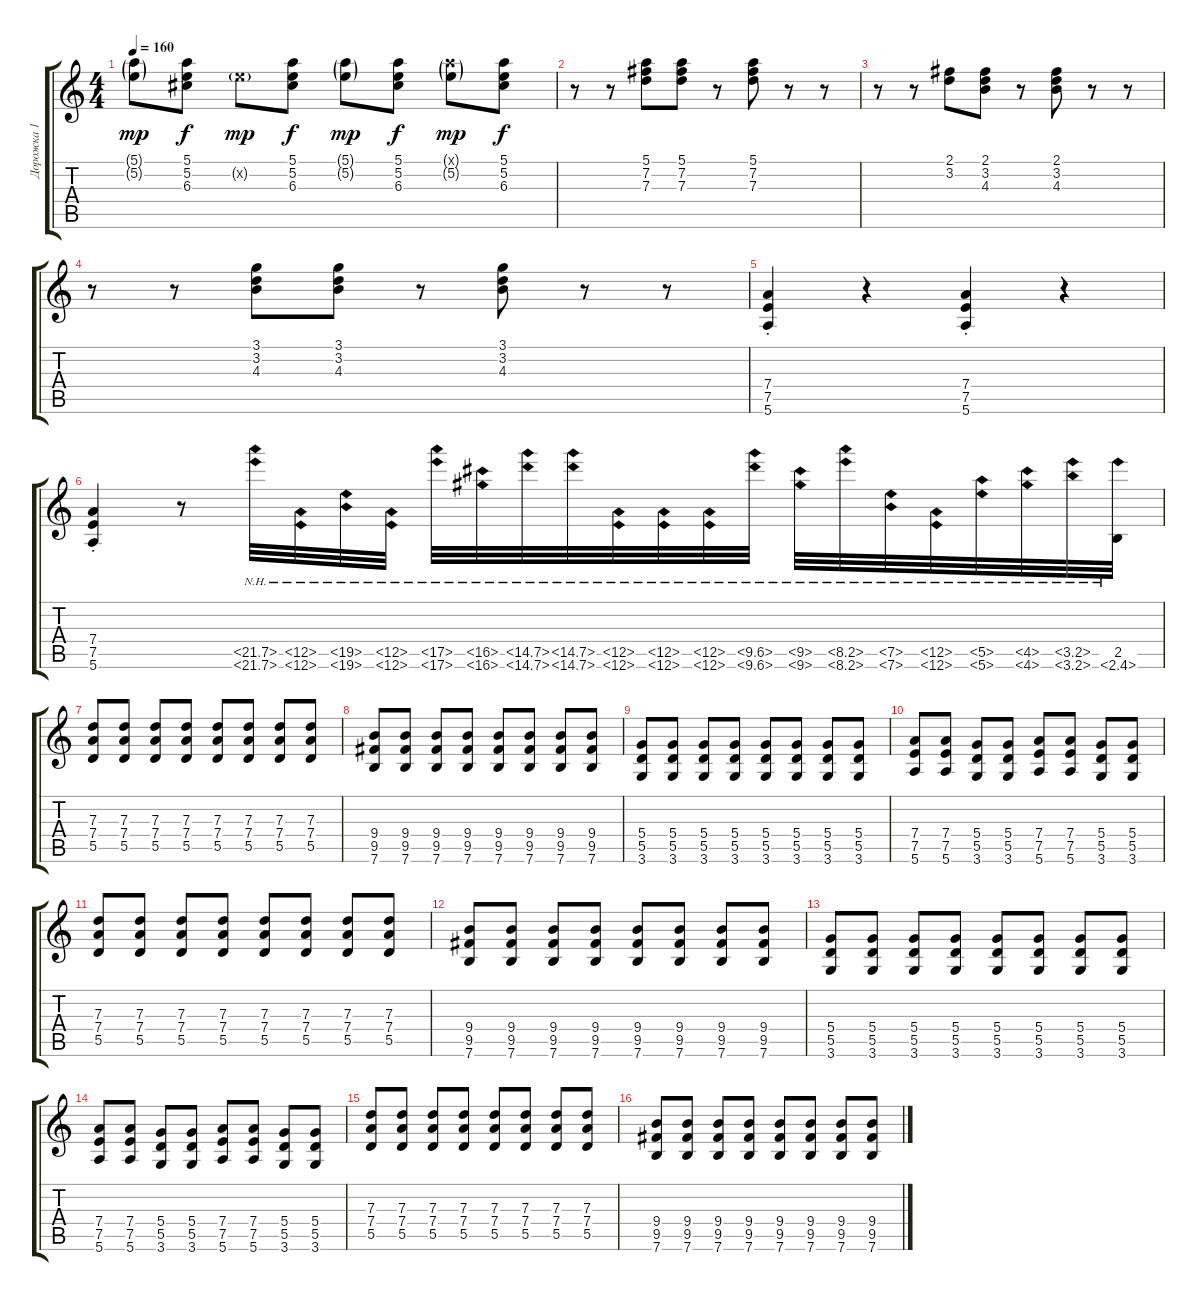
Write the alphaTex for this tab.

\track ("Дорожка 1" "Дорожка 1") {instrument distortionguitar}
\staff {score tabs}
\tuning (E4 B3 G3 D3 A2 E2) {hide}
\ts (4 4)
\tempo 160
\clef g2
\ks c
(5.1{g} 5.2{g}).8{dy mp} (5.1 5.2 6.3).8{dy f} 5.2{g x}.8{dy mp} (5.1 5.2 6.3).8{dy f} (5.1{g} 5.2{g}).8{dy mp} (5.1 5.2 6.3).8{dy f} (5.1{g x} 5.2{g}).8{dy mp} (5.1 5.2 6.3).8{dy f} |
r.8 r.8 (5.1 7.2 7.3).8 (5.1 7.2 7.3).8 r.8 (5.1 7.2 7.3).8 r.8 r.8 |
r.8 r.8 (2.1 3.2).8 (2.1 3.2 4.3).8 r.8 (2.1 3.2 4.3).8 r.8 r.8 |
r.8 r.8 (3.1 3.2 4.3).8 (3.1 3.2 4.3).8 r.8 (3.1 3.2 4.3).8 r.8 r.8 |
(7.4{st} 7.5{st} 5.6{st}).4{instrument distortionguitar} r.4 (7.4{st} 7.5{st} 5.6{st}).4 r.4 |
(7.4{st} 7.5{st} 5.6{st}).4 r.8 (21.5{nh} 21.6{nh}).32 (20.5{nh} 20.6{nh}).32 (19.5{nh} 19.6{nh}).32 (18.5{nh} 18.6{nh}).32 (17.5{nh} 17.6{nh}).32 (16.5{nh} 16.6{nh}).32 (15.5{nh} 15.6{nh}).32 (14.5{nh} 14.6{nh}).32 (13.5{nh} 13.6{nh}).32 (12.5{nh} 12.6{nh}).32 (11.5{nh} 11.6{nh}).32 (10.5{nh} 10.6{nh}).32 (9.5{nh} 9.6{nh}).32 (8.5{nh} 8.6{nh}).32 (7.5{nh} 7.6{nh}).32 (6.5{nh} 6.6{nh}).32 (5.5{nh} 5.6{nh}).32 (4.5{nh} 4.6{nh}).32 (3.5{nh} 3.6{nh}).32 (2.5 2.6{nh}).32 |
(7.3 7.4 5.5).8 (7.3 7.4 5.5).8 (7.3 7.4 5.5).8 (7.3 7.4 5.5).8 (7.3 7.4 5.5).8 (7.3 7.4 5.5).8 (7.3 7.4 5.5).8 (7.3 7.4 5.5).8 |
(9.4 9.5 7.6).8 (9.4 9.5 7.6).8 (9.4 9.5 7.6).8 (9.4 9.5 7.6).8 (9.4 9.5 7.6).8 (9.4 9.5 7.6).8 (9.4 9.5 7.6).8 (9.4 9.5 7.6).8 |
(5.4 5.5 3.6).8 (5.4 5.5 3.6).8 (5.4 5.5 3.6).8 (5.4 5.5 3.6).8 (5.4 5.5 3.6).8 (5.4 5.5 3.6).8 (5.4 5.5 3.6).8 (5.4 5.5 3.6).8 |
(7.4 7.5 5.6).8 (7.4 7.5 5.6).8 (5.4 5.5 3.6).8 (5.4 5.5 3.6).8 (7.4 7.5 5.6).8 (7.4 7.5 5.6).8 (5.4 5.5 3.6).8 (5.4 5.5 3.6).8 |
(7.3 7.4 5.5).8 (7.3 7.4 5.5).8 (7.3 7.4 5.5).8 (7.3 7.4 5.5).8 (7.3 7.4 5.5).8 (7.3 7.4 5.5).8 (7.3 7.4 5.5).8 (7.3 7.4 5.5).8 |
(9.4 9.5 7.6).8 (9.4 9.5 7.6).8 (9.4 9.5 7.6).8 (9.4 9.5 7.6).8 (9.4 9.5 7.6).8 (9.4 9.5 7.6).8 (9.4 9.5 7.6).8 (9.4 9.5 7.6).8 |
(5.4 5.5 3.6).8 (5.4 5.5 3.6).8 (5.4 5.5 3.6).8 (5.4 5.5 3.6).8 (5.4 5.5 3.6).8 (5.4 5.5 3.6).8 (5.4 5.5 3.6).8 (5.4 5.5 3.6).8 |
(7.4 7.5 5.6).8 (7.4 7.5 5.6).8 (5.4 5.5 3.6).8 (5.4 5.5 3.6).8 (7.4 7.5 5.6).8 (7.4 7.5 5.6).8 (5.4 5.5 3.6).8 (5.4 5.5 3.6).8 |
(7.3 7.4 5.5).8 (7.3 7.4 5.5).8 (7.3 7.4 5.5).8 (7.3 7.4 5.5).8 (7.3 7.4 5.5).8 (7.3 7.4 5.5).8 (7.3 7.4 5.5).8 (7.3 7.4 5.5).8 |
(9.4 9.5 7.6).8 (9.4 9.5 7.6).8 (9.4 9.5 7.6).8 (9.4 9.5 7.6).8 (9.4 9.5 7.6).8 (9.4 9.5 7.6).8 (9.4 9.5 7.6).8 (9.4 9.5 7.6).8
